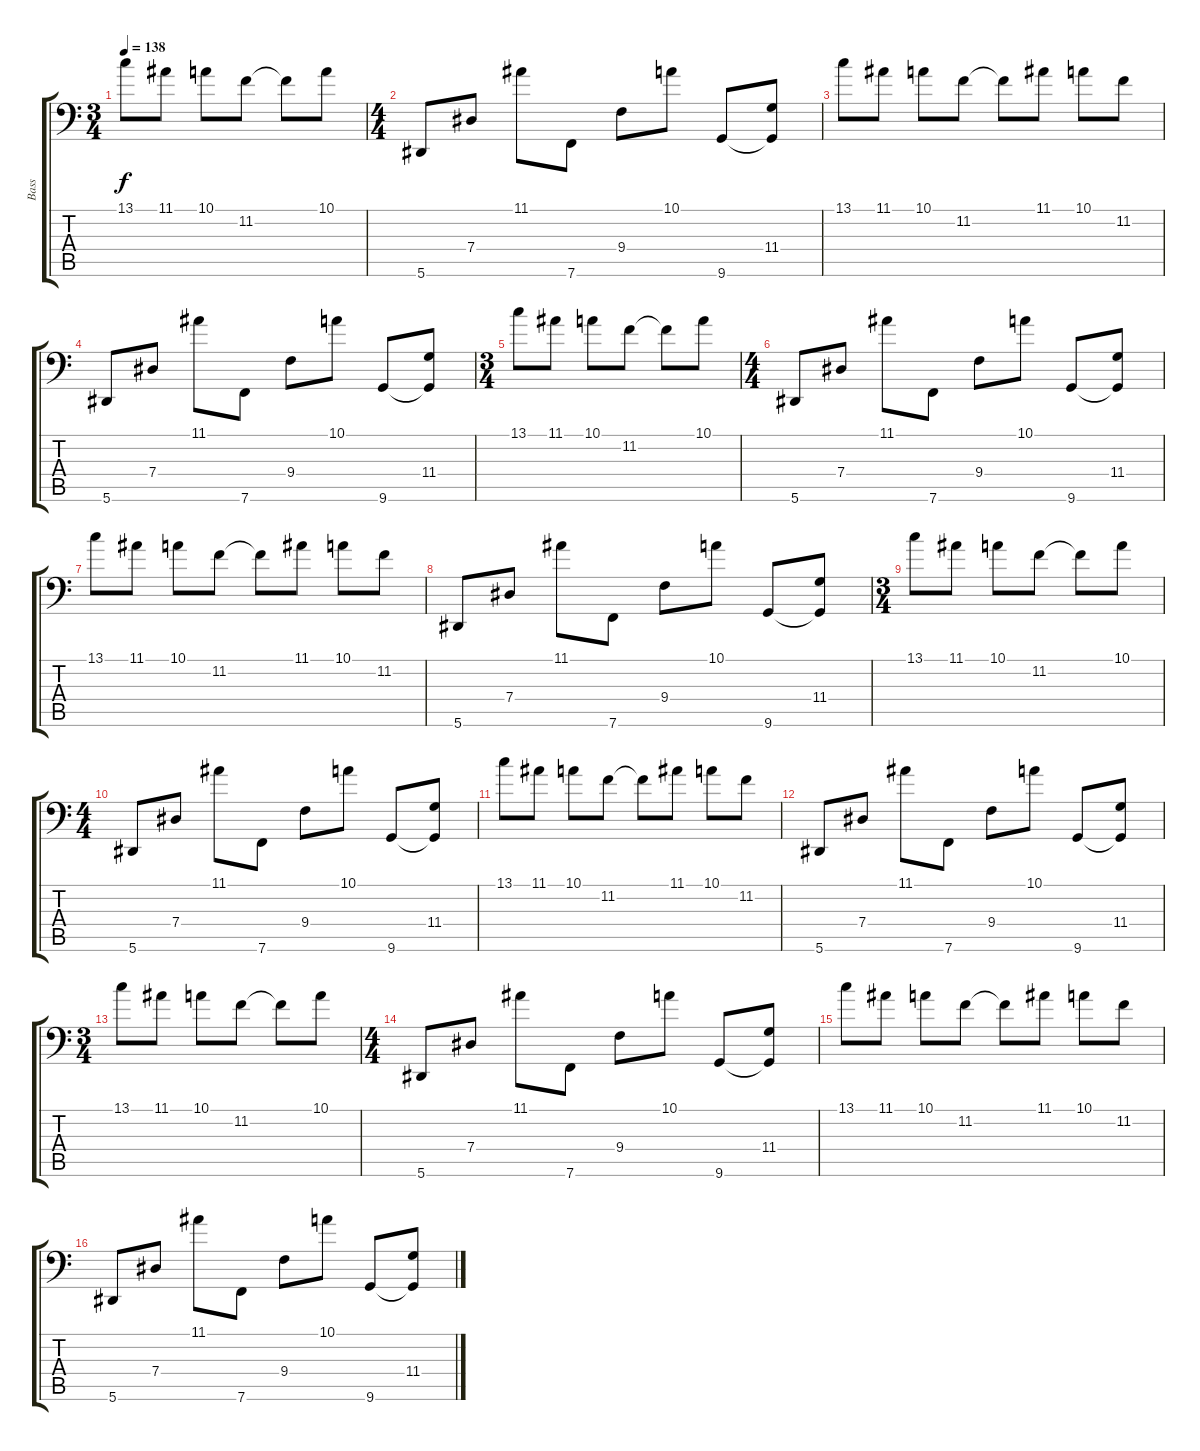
\track ("Bass" "Bass") {instrument electricbassfinger}
\staff {score tabs}
\tuning (B2 Gb2 Db2 Ab1 Eb1 Bb0) {hide}
\ts (3 4)
\tempo 138
\clef f4
\ks c
13.1.8{dy f} 11.1.8 10.1.8 11.2.8 11.2{t}.8 10.1.8 |
\ts (4 4)
5.6.8 7.4.8 11.1.8 7.6.8 9.4.8 10.1.8 9.6.8 (11.4 9.6{t}).8 |
13.1.8 11.1.8 10.1.8 11.2.8 11.2{t}.8 11.1.8 10.1.8 11.2.8 |
5.6.8 7.4.8 11.1.8 7.6.8 9.4.8 10.1.8 9.6.8 (11.4 9.6{t}).8 |
\ts (3 4)
13.1.8 11.1.8 10.1.8 11.2.8 11.2{t}.8 10.1.8 |
\ts (4 4)
5.6.8 7.4.8 11.1.8 7.6.8 9.4.8 10.1.8 9.6.8 (11.4 9.6{t}).8 |
13.1.8 11.1.8 10.1.8 11.2.8 11.2{t}.8 11.1.8 10.1.8 11.2.8 |
5.6.8 7.4.8 11.1.8 7.6.8 9.4.8 10.1.8 9.6.8 (11.4 9.6{t}).8 |
\ts (3 4)
13.1.8 11.1.8 10.1.8 11.2.8 11.2{t}.8 10.1.8 |
\ts (4 4)
5.6.8 7.4.8 11.1.8 7.6.8 9.4.8 10.1.8 9.6.8 (11.4 9.6{t}).8 |
13.1.8 11.1.8 10.1.8 11.2.8 11.2{t}.8 11.1.8 10.1.8 11.2.8 |
5.6.8 7.4.8 11.1.8 7.6.8 9.4.8 10.1.8 9.6.8 (11.4 9.6{t}).8 |
\ts (3 4)
13.1.8 11.1.8 10.1.8 11.2.8 11.2{t}.8 10.1.8 |
\ts (4 4)
5.6.8 7.4.8 11.1.8 7.6.8 9.4.8 10.1.8 9.6.8 (11.4 9.6{t}).8 |
13.1.8 11.1.8 10.1.8 11.2.8 11.2{t}.8 11.1.8 10.1.8 11.2.8 |
5.6.8 7.4.8 11.1.8 7.6.8 9.4.8 10.1.8 9.6.8 (11.4 9.6{t}).8
